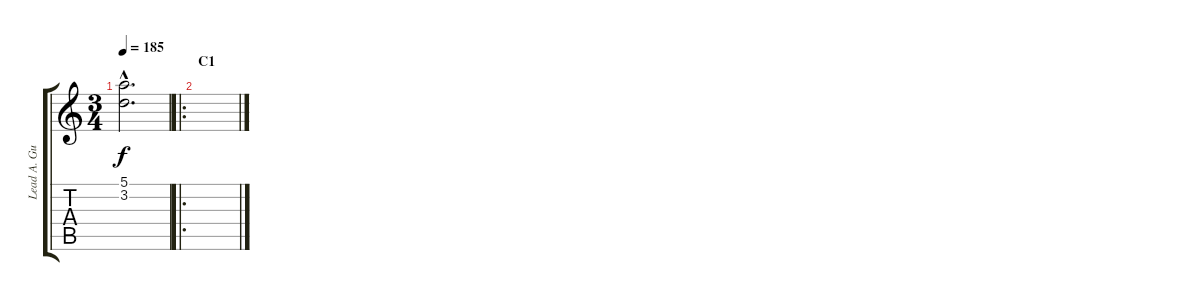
\track ("Lead A. Guitar" "Lead A. Gu") {instrument acousticguitarsteel}
\staff {score tabs}
\tuning (E4 B3 G3 D3 A2 E2) {hide}
\ts (3 4)
\tempo 185
\clef g2
\ks c
(5.1{hac t} 3.2{hac t}).2{d dy f} |
\ro
\section ("" "C1")
